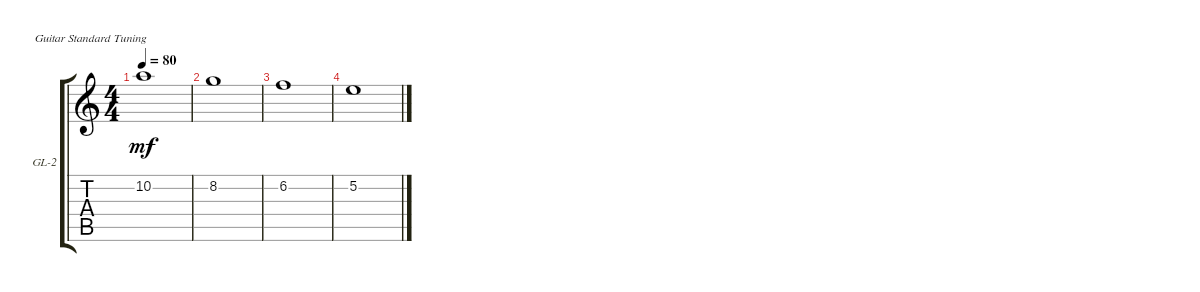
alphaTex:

\defaultSystemsLayout 4
\bracketExtendMode groupsimilarinstruments
\firstSystemTrackNameOrientation horizontal
\otherSystemsTrackNameOrientation horizontal
\track ("Guitar-lead-2" "GL-2") {multiBarRest instrument overdrivenguitar}
\staff {score tabs}
\tuning (E4 B3 G3 D3 A2 E2)
\ts (4 4)
\tempo 80
\clef g2
\ks aminor
10.2.1{dy mf} |
8.2.1 |
6.2.1 |
5.2.1
